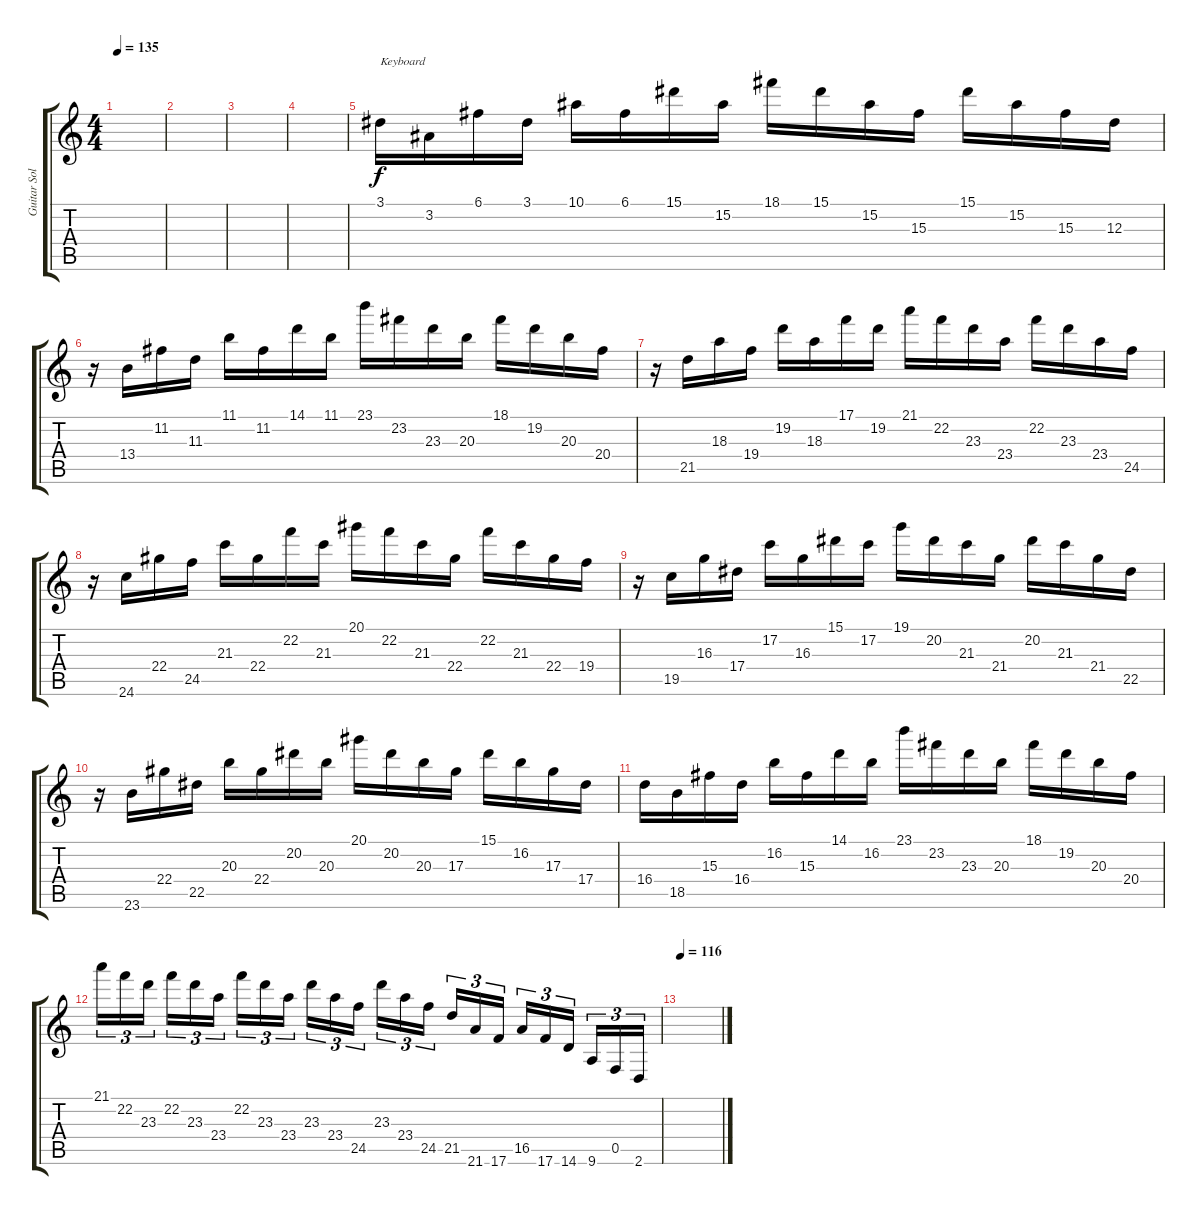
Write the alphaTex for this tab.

\track ("Guitar Solo" "Guitar Sol") {instrument distortionguitar}
\staff {score tabs}
\tuning (C4 G3 Eb3 Bb2 F2 C2) {hide}
\ts (4 4)
\tempo 135
\clef g2
\ks c
|
|
|
|
3.1.16{txt "Keyboard" volume 11 balance 8 instrument lead2sawtooth} 3.2.16 6.1.16 3.1.16 10.1.16 6.1.16 15.1.16 15.2.16 18.1.16 15.1.16 15.2.16 15.3.16 15.1.16 15.2.16 15.3.16 12.3.16 |
r.16 13.4.16 11.2.16 11.3.16 11.1.16 11.2.16 14.1.16 11.1.16 23.1.16 23.2.16 23.3.16 20.3.16 18.1.16 19.2.16 20.3.16 20.4.16 |
r.16 21.5.16 18.3.16 19.4.16 19.2.16 18.3.16 17.1.16 19.2.16 21.1.16 22.2.16 23.3.16 23.4.16 22.2.16 23.3.16 23.4.16 24.5.16 |
r.16 24.6.16 22.4.16 24.5.16 21.3.16 22.4.16 22.2.16 21.3.16 20.1.16 22.2.16 21.3.16 22.4.16 22.2.16 21.3.16 22.4.16 19.4.16 |
r.16 19.5.16 16.3.16 17.4.16 17.2.16 16.3.16 15.1.16 17.2.16 19.1.16 20.2.16 21.3.16 21.4.16 20.2.16 21.3.16 21.4.16 22.5.16 |
r.16 23.6.16 22.4.16 22.5.16 20.3.16 22.4.16 20.2.16 20.3.16 20.1.16 20.2.16 20.3.16 17.3.16 15.1.16 16.2.16 17.3.16 17.4.16 |
16.4.16 18.5.16 15.3.16 16.4.16 16.2.16 15.3.16 14.1.16 16.2.16 23.1.16 23.2.16 23.3.16 20.3.16 18.1.16 19.2.16 20.3.16 20.4.16 |
21.1.16{tu (3 2)} 22.2.16{tu (3 2)} 23.3.16{tu (3 2) beam splitsecondary} 22.2.16{tu (3 2)} 23.3.16{tu (3 2)} 23.4.16{tu (3 2)} 22.2.16{tu (3 2)} 23.3.16{tu (3 2)} 23.4.16{tu (3 2) beam splitsecondary} 23.3.16{tu (3 2)} 23.4.16{tu (3 2)} 24.5.16{tu (3 2)} 23.3.16{tu (3 2)} 23.4.16{tu (3 2)} 24.5.16{tu (3 2) beam splitsecondary} 21.5.16{tu (3 2)} 21.6.16{tu (3 2)} 17.6.16{tu (3 2)} 16.5.16{tu (3 2)} 17.6.16{tu (3 2)} 14.6.16{tu (3 2) beam splitsecondary} 9.6.16{tu (3 2)} 0.5.16{tu (3 2)} 2.6.16{tu (3 2)} |
\tempo 116
